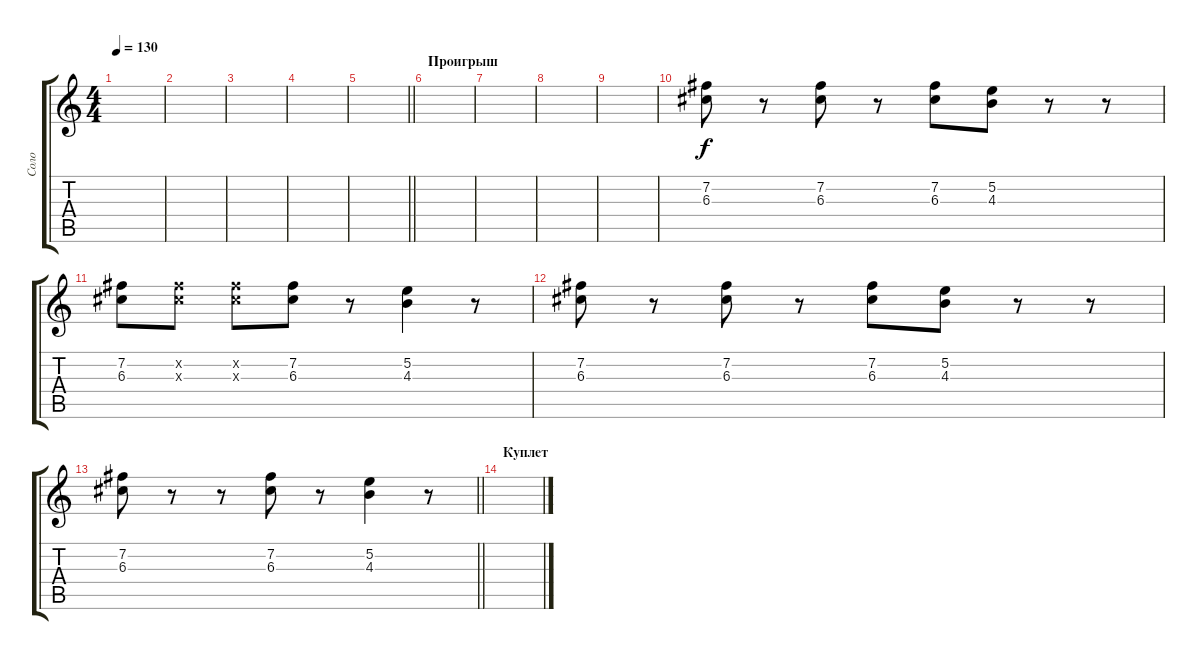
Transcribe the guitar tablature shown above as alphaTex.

\track ("Соло" "Соло") {instrument overdrivenguitar}
\staff {score tabs}
\tuning (E4 B3 G3 D3 A2 E2) {hide}
\ts (4 4)
\tempo 130
\clef g2
\ks c
|
|
|
|
\barLineRight lightlight
|
\section ("" "Проигрыш")
|
|
|
|
(7.2 6.3).8 r.8 (7.2 6.3).8 r.8 (7.2 6.3).8 (5.2 4.3).8 r.8 r.8 |
(7.2 6.3).8 (7.2{x} 6.3{x}).8 (7.2{x} 6.3{x}).8 (7.2 6.3).8 r.8 (5.2 4.3).4 r.8 |
(7.2 6.3).8 r.8 (7.2 6.3).8 r.8 (7.2 6.3).8 (5.2 4.3).8 r.8 r.8 |
\barLineRight lightlight
(7.2 6.3).8 r.8 r.8 (7.2 6.3).8 r.8 (5.2 4.3).4 r.8 |
\section ("" "Куплет")
